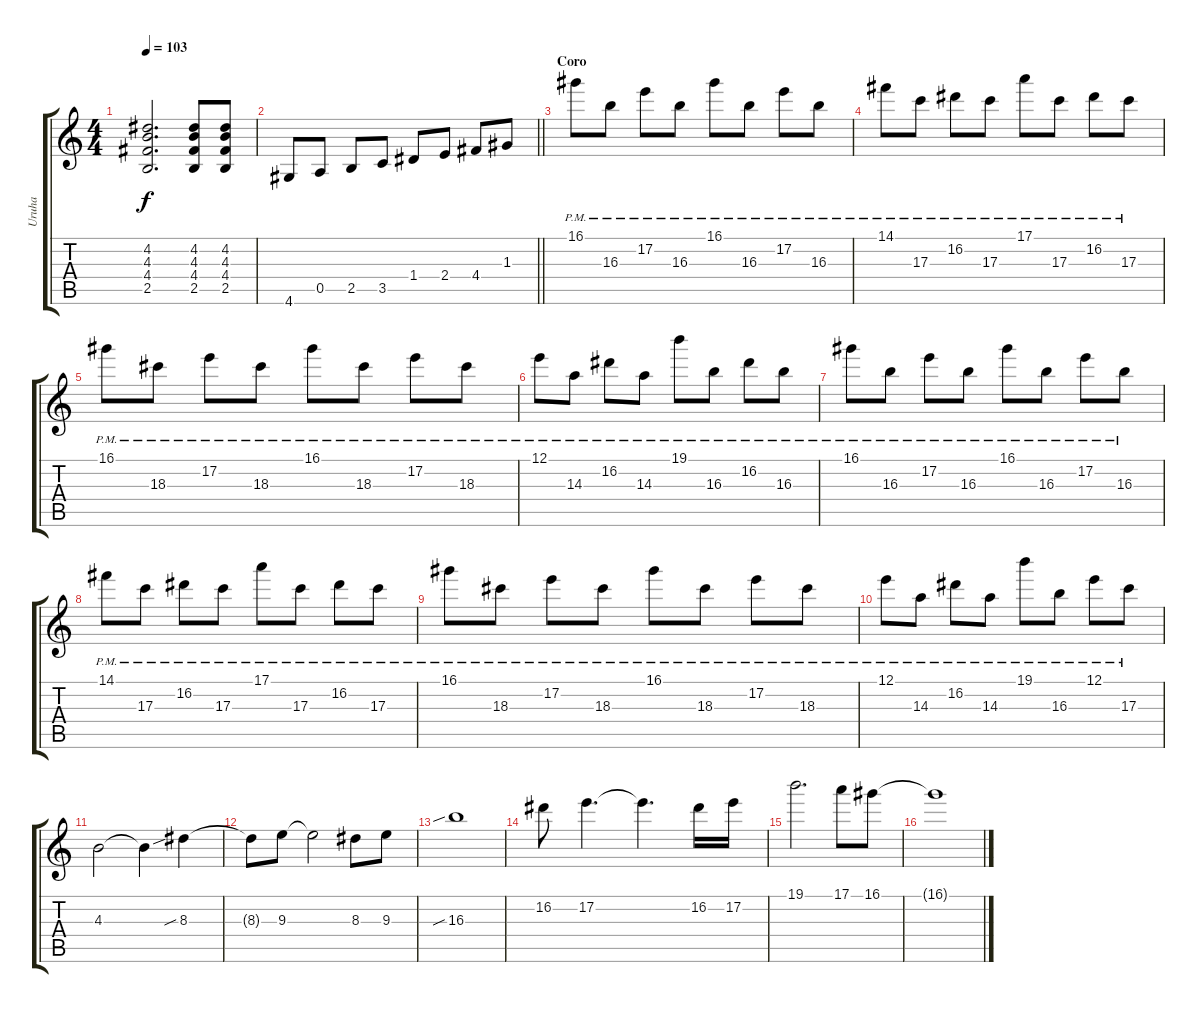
\track ("Uruha" "Uruha") {instrument overdrivenguitar}
\staff {score tabs}
\tuning (E4 B3 G3 D3 A2 E2) {hide}
\ts (4 4)
\tempo 103
\clef g2
\ks c
(4.2 4.3 4.4 2.5).2{d dy f} (4.2 4.3 4.4 2.5).8 (4.2 4.3 4.4 2.5).8 |
\barLineRight lightlight
4.6.8 0.5.8 2.5.8 3.5.8 1.4.8 2.4.8 4.4.8 1.3.8 |
\section ("" "Coro")
16.1{pm}.8 16.3{pm}.8 17.2{pm}.8 16.3{pm}.8 16.1{pm}.8 16.3{pm}.8 17.2{pm}.8 16.3{pm}.8 |
14.1{pm}.8 17.3{pm}.8 16.2{pm}.8 17.3{pm}.8 17.1{pm}.8 17.3{pm}.8 16.2{pm}.8 17.3{pm}.8 |
16.1{pm}.8 18.3{pm}.8 17.2{pm}.8 18.3{pm}.8 16.1{pm}.8 18.3{pm}.8 17.2{pm}.8 18.3{pm}.8 |
12.1{pm}.8 14.3{pm}.8 16.2{pm}.8 14.3{pm}.8 19.1{pm}.8 16.3{pm}.8 16.2{pm}.8 16.3{pm}.8 |
16.1{pm}.8 16.3{pm}.8 17.2{pm}.8 16.3{pm}.8 16.1{pm}.8 16.3{pm}.8 17.2{pm}.8 16.3{pm}.8 |
14.1{pm}.8 17.3{pm}.8 16.2{pm}.8 17.3{pm}.8 17.1{pm}.8 17.3{pm}.8 16.2{pm}.8 17.3{pm}.8 |
16.1{pm}.8 18.3{pm}.8 17.2{pm}.8 18.3{pm}.8 16.1{pm}.8 18.3{pm}.8 17.2{pm}.8 18.3{pm}.8 |
12.1{pm}.8 14.3{pm}.8 16.2{pm}.8 14.3{pm}.8 19.1{pm}.8 16.3{pm}.8 12.1{pm}.8 17.3{pm}.8 |
4.3.2 4.3{t}.4 8.3{sib}.4 |
8.3{t}.8 9.3.8 9.3{t}.2 8.3.8 9.3.8 |
16.3{sib}.1 |
16.2.8 17.2.4{d} 17.2{t}.4{d} 16.2.16 17.2.16 |
19.1.2{d} 17.1.8 16.1.8 |
16.1{t}.1
